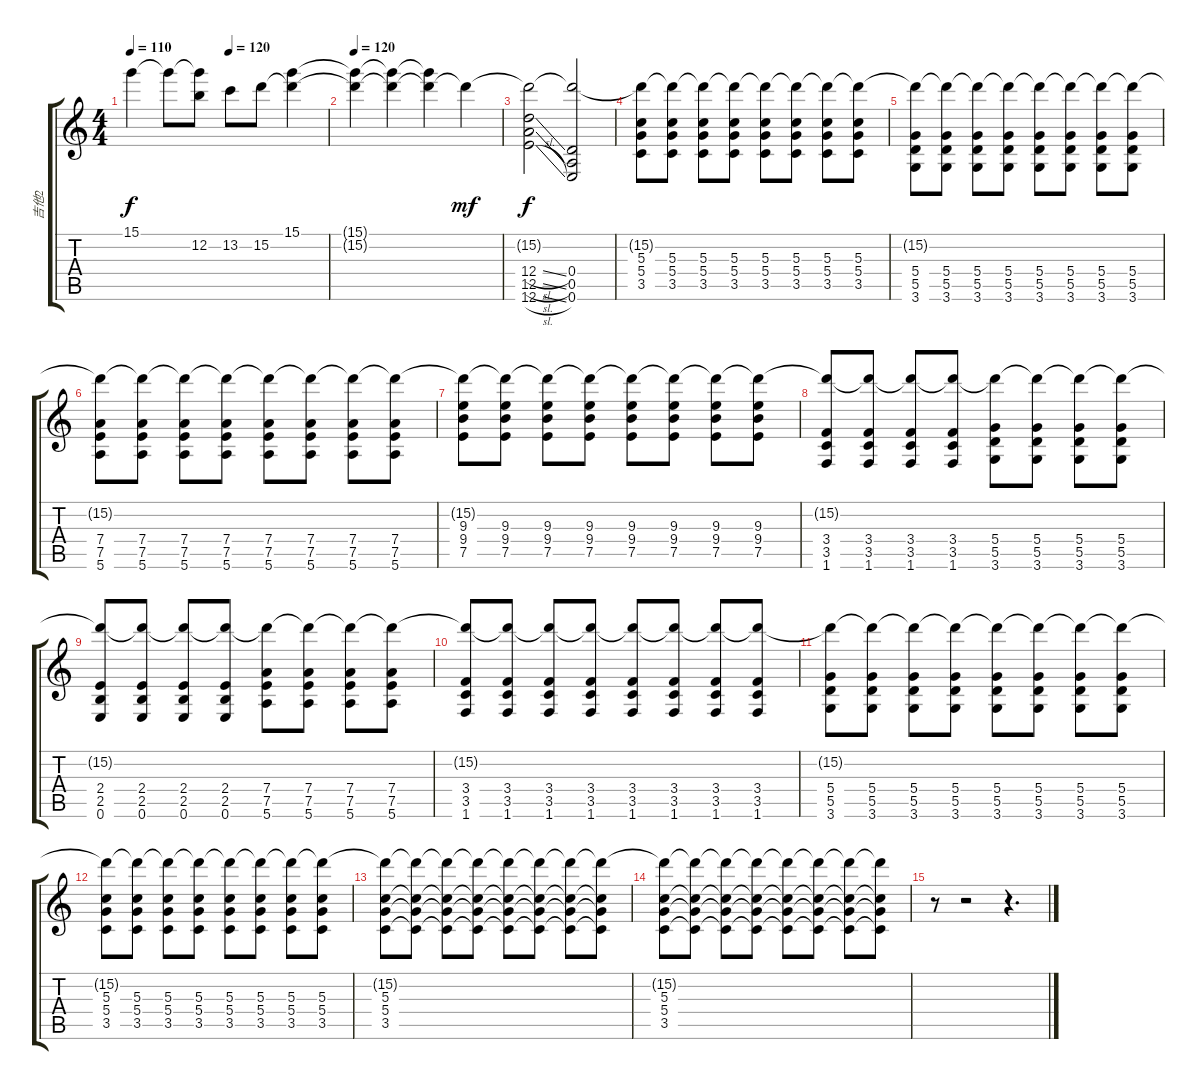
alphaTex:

\track ("吉他2" "吉他2") {instrument acousticguitarsteel}
\staff {score tabs}
\tuning (E4 B3 G3 D3 A2 E2) {hide}
\ts (4 4)
\tempo 110
\tempo (120 0.5)
\clef g2
\ks c
15.1{t}.4{dy f} 15.1{t}.8 (15.1{t} 12.2).8 13.2.8 15.2.8 (15.1 15.2{t}).4 |
\tempo 120
(15.1{t} 15.2{t}).4 (15.1{t} 15.2{t}).4 (15.1{t} 15.2{t}).4 15.2{t}.4{dy mf} |
(15.2{t} 12.4{sl} 12.5{sl} 12.6{sl}).2{dy f} (15.2{t} 0.4 0.5 0.6).2 |
(15.2{t} 5.3 5.4 3.5).8 (15.2{t} 5.3 5.4 3.5).8 (15.2{t} 5.3 5.4 3.5).8 (15.2{t} 5.3 5.4 3.5).8 (15.2{t} 5.3 5.4 3.5).8 (15.2{t} 5.3 5.4 3.5).8 (15.2{t} 5.3 5.4 3.5).8 (15.2{t} 5.3 5.4 3.5).8 |
(15.2{t} 5.4 5.5 3.6).8 (15.2{t} 5.4 5.5 3.6).8 (15.2{t} 5.4 5.5 3.6).8 (15.2{t} 5.4 5.5 3.6).8 (15.2{t} 5.4 5.5 3.6).8 (15.2{t} 5.4 5.5 3.6).8 (15.2{t} 5.4 5.5 3.6).8 (15.2{t} 5.4 5.5 3.6).8 |
(15.2{t} 7.4 7.5 5.6).8 (15.2{t} 7.4 7.5 5.6).8 (15.2{t} 7.4 7.5 5.6).8 (15.2{t} 7.4 7.5 5.6).8 (15.2{t} 7.4 7.5 5.6).8 (15.2{t} 7.4 7.5 5.6).8 (15.2{t} 7.4 7.5 5.6).8 (15.2{t} 7.4 7.5 5.6).8 |
(15.2{t} 9.3 9.4 7.5).8 (15.2{t} 9.3 9.4 7.5).8 (15.2{t} 9.3 9.4 7.5).8 (15.2{t} 9.3 9.4 7.5).8 (15.2{t} 9.3 9.4 7.5).8 (15.2{t} 9.3 9.4 7.5).8 (15.2{t} 9.3 9.4 7.5).8 (15.2{t} 9.3 9.4 7.5).8 |
(15.2{t} 3.4 3.5 1.6).8 (15.2{t} 3.4 3.5 1.6).8 (15.2{t} 3.4 3.5 1.6).8 (15.2{t} 3.4 3.5 1.6).8 (15.2{t} 5.4 5.5 3.6).8 (15.2{t} 5.4 5.5 3.6).8 (15.2{t} 5.4 5.5 3.6).8 (15.2{t} 5.4 5.5 3.6).8 |
(15.2{t} 2.4 2.5 0.6).8 (15.2{t} 2.4 2.5 0.6).8 (15.2{t} 2.4 2.5 0.6).8 (15.2{t} 2.4 2.5 0.6).8 (15.2{t} 7.4 7.5 5.6).8 (15.2{t} 7.4 7.5 5.6).8 (15.2{t} 7.4 7.5 5.6).8 (15.2{t} 7.4 7.5 5.6).8 |
(15.2{t} 3.4 3.5 1.6).8 (15.2{t} 3.4 3.5 1.6).8 (15.2{t} 3.4 3.5 1.6).8 (15.2{t} 3.4 3.5 1.6).8 (15.2{t} 3.4 3.5 1.6).8 (15.2{t} 3.4 3.5 1.6).8 (15.2{t} 3.4 3.5 1.6).8 (15.2{t} 3.4 3.5 1.6).8 |
(15.2{t} 5.4 5.5 3.6).8 (15.2{t} 5.4 5.5 3.6).8 (15.2{t} 5.4 5.5 3.6).8 (15.2{t} 5.4 5.5 3.6).8 (15.2{t} 5.4 5.5 3.6).8 (15.2{t} 5.4 5.5 3.6).8 (15.2{t} 5.4 5.5 3.6).8 (15.2{t} 5.4 5.5 3.6).8 |
(15.2{t} 5.3 5.4 3.5).8 (15.2{t} 5.3 5.4 3.5).8 (15.2{t} 5.3 5.4 3.5).8 (15.2{t} 5.3 5.4 3.5).8 (15.2{t} 5.3 5.4 3.5).8 (15.2{t} 5.3 5.4 3.5).8 (15.2{t} 5.3 5.4 3.5).8 (15.2{t} 5.3 5.4 3.5).8 |
(15.2{t} 5.3 5.4 3.5).8 (15.2{t} 5.3{t} 5.4{t} 3.5{t}).8 (15.2{t} 5.3{t} 5.4{t} 3.5{t}).8 (15.2{t} 5.3{t} 5.4{t} 3.5{t}).8 (15.2{t} 5.3{t} 5.4{t} 3.5{t}).8 (15.2{t} 5.3{t} 5.4{t} 3.5{t}).8 (15.2{t} 5.3{t} 5.4{t} 3.5{t}).8 (15.2{t} 5.3{t} 5.4{t} 3.5{t}).8 |
(15.2{t} 5.3 5.4 3.5).8 (15.2{t} 5.3{t} 5.4{t} 3.5{t}).8 (15.2{t} 5.3{t} 5.4{t} 3.5{t}).8 (15.2{t} 5.3{t} 5.4{t} 3.5{t}).8 (15.2{t} 5.3{t} 5.4{t} 3.5{t}).8 (15.2{t} 5.3{t} 5.4{t} 3.5{t}).8 (15.2{t} 5.3{t} 5.4{t} 3.5{t}).8 (15.2{t} 5.3{t} 5.4{t} 3.5{t}).8 |
r.8 r.2 r.4{d}
